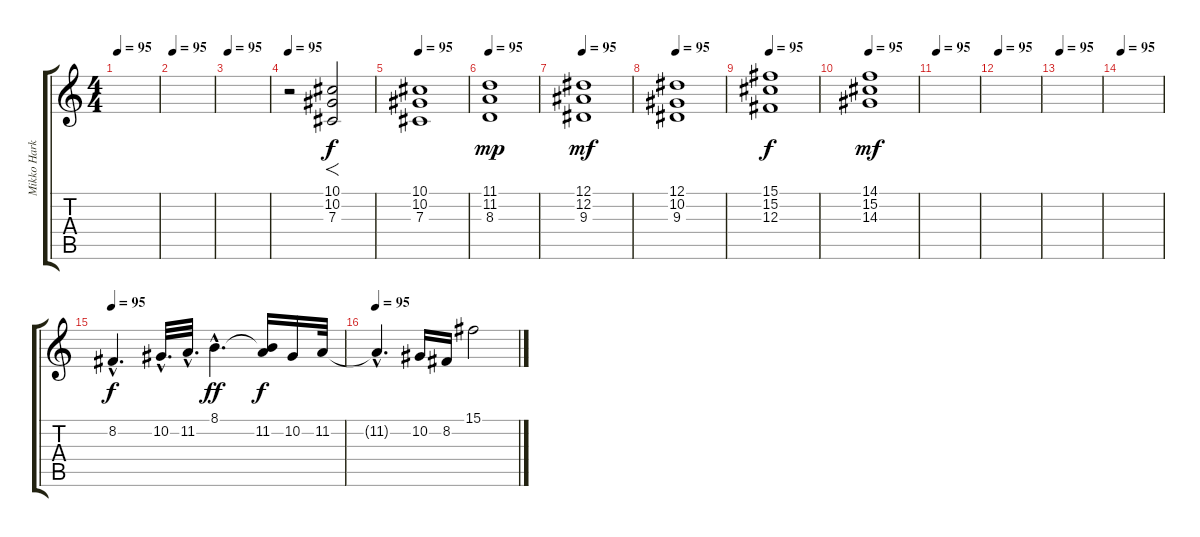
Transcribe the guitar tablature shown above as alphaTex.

\track ("Mikko Harkin" "Mikko Hark") {instrument stringensemble1}
\staff {score tabs}
\tuning (Eb4 Bb3 Gb3 Db3 Ab2 Eb2) {hide}
\ts (4 4)
\tempo 95
\clef g2
\ks c
|
\tempo 95
|
\tempo 95
|
\tempo 95
r.2 (10.1 10.2 7.3).2{f} |
\tempo 95
(10.1 10.2 7.3).1 |
\tempo 95
(11.1 11.2 8.3).1{dy mp} |
\tempo 95
(12.1 12.2 9.3).1{dy mf} |
\tempo 95
(12.1 10.2 9.3).1 |
\tempo 95
(15.1 15.2 12.3).1{dy f} |
\tempo 95
(14.1 15.2 14.3).1{dy mf} |
\tempo 95
|
\tempo 95
|
\tempo 95
|
\tempo 95
|
\tempo 95
8.2{hac}.4{d dy f} 10.2{hac}.32{d} 11.2{hac}.32{d} 8.1{hac}.4{d dy ff} (8.1{t} 11.2).16{dy f} 10.2.16 11.2.32 |
\tempo 95
11.2{hac t}.4{d} 10.2.16 8.2.16 15.1.2
